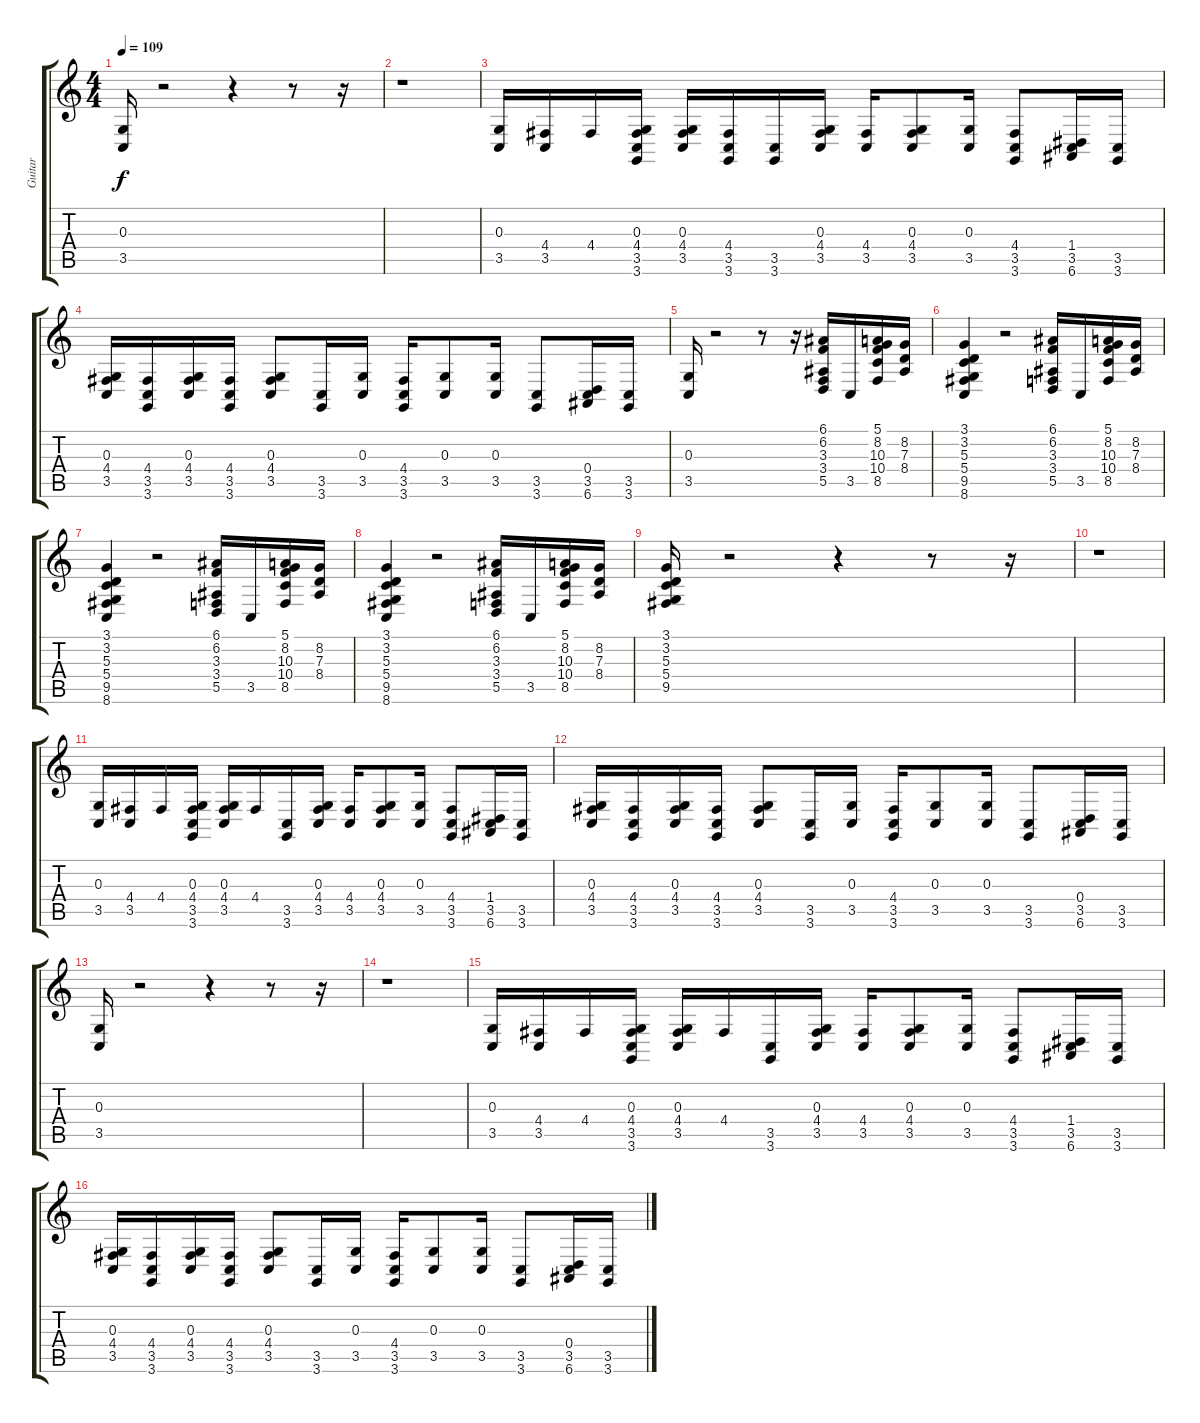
\track ("Guitar" "Guitar") {instrument lead8bassandlead}
\staff {score tabs}
\tuning (E4 B3 G3 D3 A2 E2) {hide}
\ts (4 4)
\tempo 109
\clef g2
\ks c
(0.3 3.5).16{dy f} r.2 r.4 r.8 r.16 |
r.1 |
(0.3 3.5).16 (4.4 3.5).16 4.4.16 (0.3 4.4 3.5 3.6).16 (0.3 4.4 3.5).16 (4.4 3.5 3.6).16 (3.5 3.6).16 (0.3 4.4 3.5).16 (4.4 3.5).16 (0.3 4.4 3.5).8 (0.3 3.5).16 (4.4 3.5 3.6).8 (1.4 3.5 6.6).16 (3.5 3.6).16 |
(0.3 4.4 3.5).16 (4.4 3.5 3.6).16 (0.3 4.4 3.5).16 (4.4 3.5 3.6).16 (0.3 4.4 3.5).8 (3.5 3.6).16 (0.3 3.5).16 (4.4 3.5 3.6).16 (0.3 3.5).8 (0.3 3.5).16 (3.5 3.6).8 (0.4 3.5 6.6).16 (3.5 3.6).16 |
(0.3 3.5).16 r.2 r.8 r.16 (6.1 6.2 3.3 3.4 5.5).16 3.5.16 (5.1 8.2 10.3 10.4 8.5).16 (8.2 7.3 8.4).16 |
(3.1 3.2 5.3 5.4 9.5 8.6).4 r.2 (6.1 6.2 3.3 3.4 5.5).16 3.5.16 (5.1 8.2 10.3 10.4 8.5).16 (8.2 7.3 8.4).16 |
(3.1 3.2 5.3 5.4 9.5 8.6).4 r.2 (6.1 6.2 3.3 3.4 5.5).16 3.5.16 (5.1 8.2 10.3 10.4 8.5).16 (8.2 7.3 8.4).16 |
(3.1 3.2 5.3 5.4 9.5 8.6).4 r.2 (6.1 6.2 3.3 3.4 5.5).16 3.5.16 (5.1 8.2 10.3 10.4 8.5).16 (8.2 7.3 8.4).16 |
(3.1 3.2 5.3 5.4 9.5).16 r.2 r.4 r.8 r.16 |
r.1 |
(0.3 3.5).16 (4.4 3.5).16 4.4.16 (0.3 4.4 3.5 3.6).16 (0.3 4.4 3.5).16 4.4.16 (3.5 3.6).16 (0.3 4.4 3.5).16 (4.4 3.5).16 (0.3 4.4 3.5).8 (0.3 3.5).16 (4.4 3.5 3.6).8 (1.4 3.5 6.6).16 (3.5 3.6).16 |
(0.3 4.4 3.5).16 (4.4 3.5 3.6).16 (0.3 4.4 3.5).16 (4.4 3.5 3.6).16 (0.3 4.4 3.5).8 (3.5 3.6).16 (0.3 3.5).16 (4.4 3.5 3.6).16 (0.3 3.5).8 (0.3 3.5).16 (3.5 3.6).8 (0.4 3.5 6.6).16 (3.5 3.6).16 |
(0.3 3.5).16 r.2 r.4 r.8 r.16 |
r.1 |
(0.3 3.5).16 (4.4 3.5).16 4.4.16 (0.3 4.4 3.5 3.6).16 (0.3 4.4 3.5).16 4.4.16 (3.5 3.6).16 (0.3 4.4 3.5).16 (4.4 3.5).16 (0.3 4.4 3.5).8 (0.3 3.5).16 (4.4 3.5 3.6).8 (1.4 3.5 6.6).16 (3.5 3.6).16 |
(0.3 4.4 3.5).16 (4.4 3.5 3.6).16 (0.3 4.4 3.5).16 (4.4 3.5 3.6).16 (0.3 4.4 3.5).8 (3.5 3.6).16 (0.3 3.5).16 (4.4 3.5 3.6).16 (0.3 3.5).8 (0.3 3.5).16 (3.5 3.6).8 (0.4 3.5 6.6).16 (3.5 3.6).16
